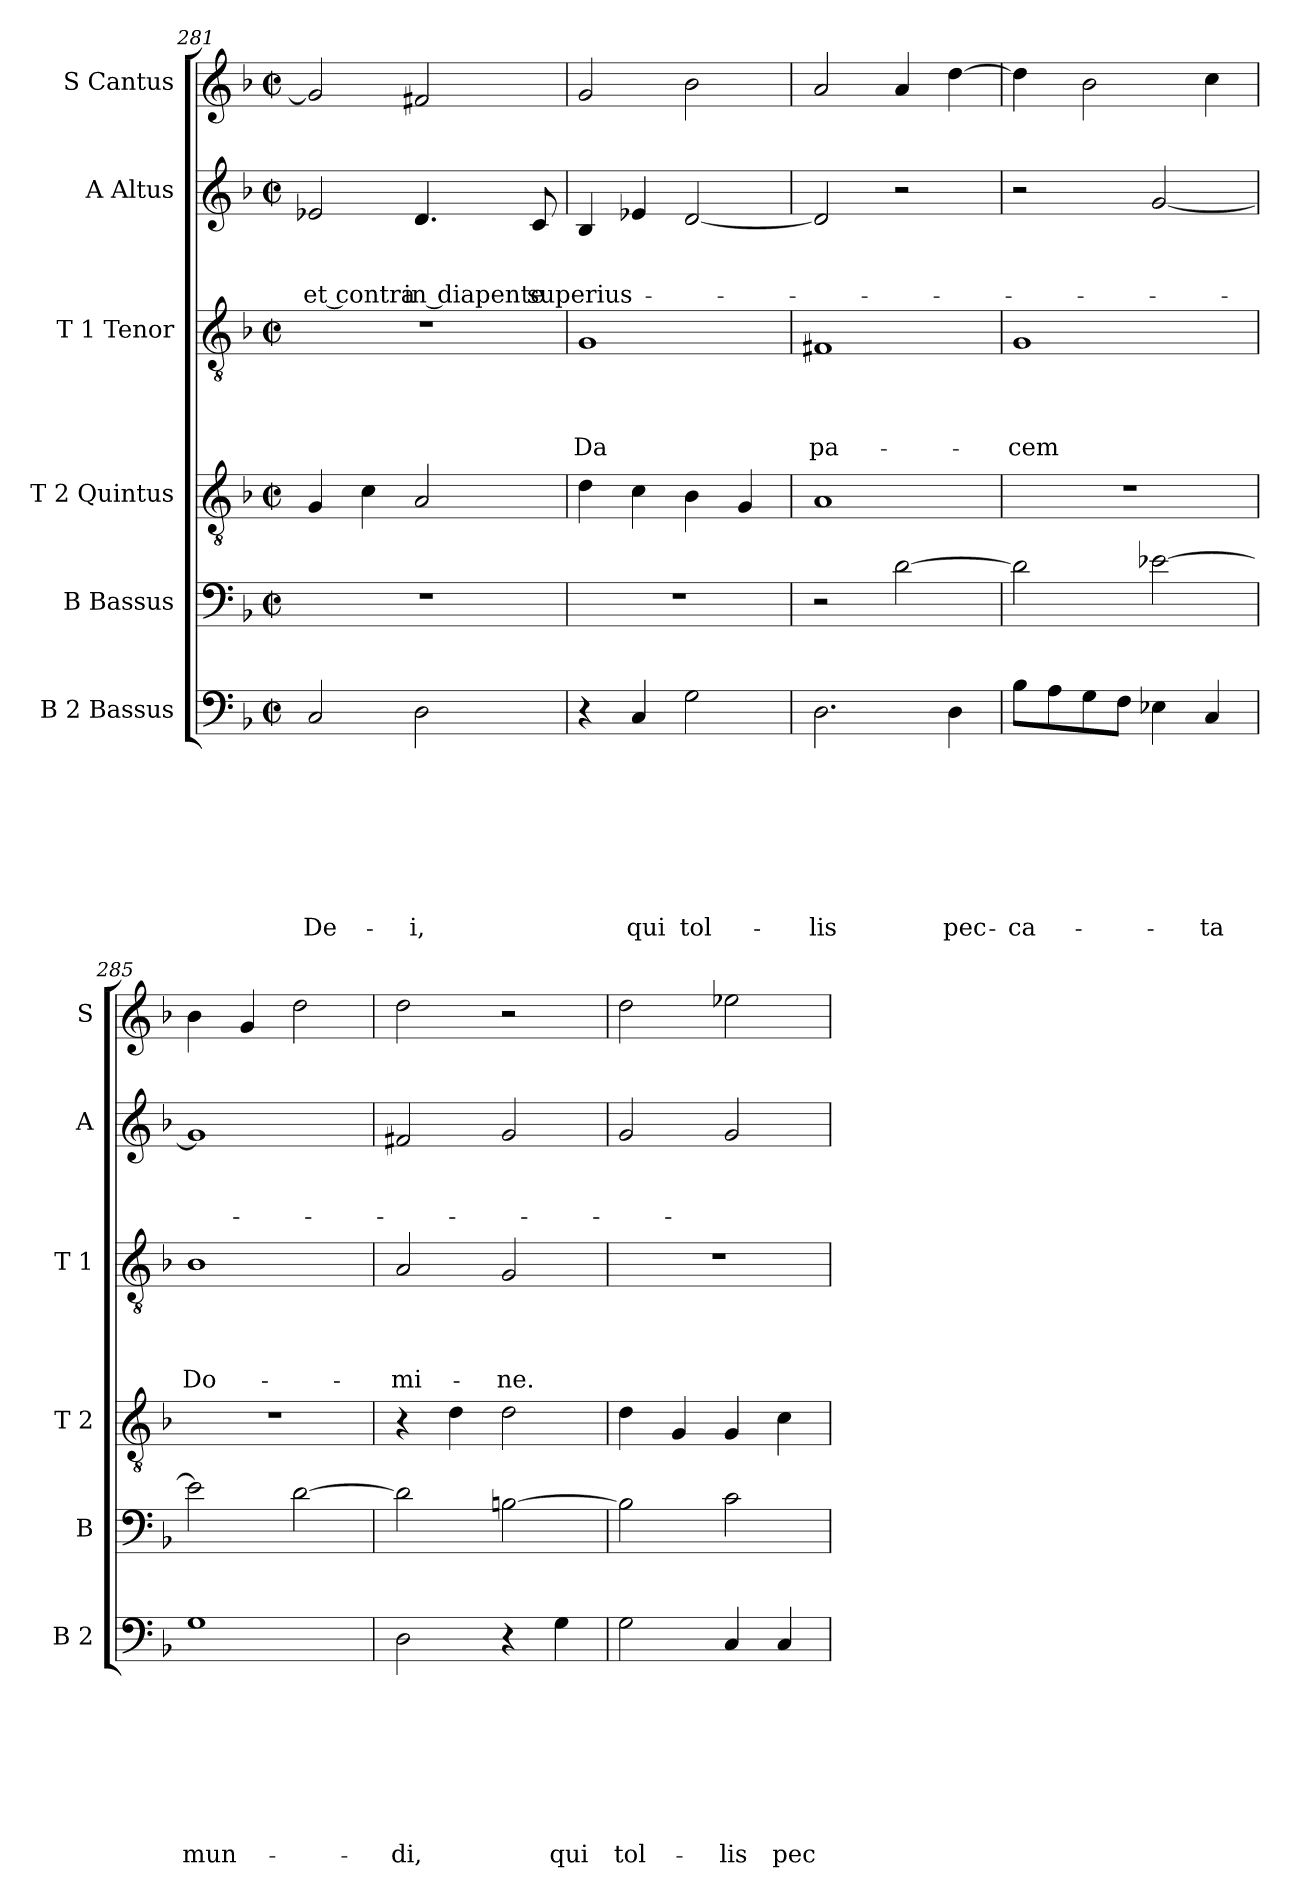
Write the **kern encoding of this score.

**kern	**text	**text	**text	**text	**text	**text	**text	**text	**kern	**kern	**kern	**text	**text	**text	**text	**kern	**text	**text	**text	**kern
*part6	*part6	*part6	*part6	*part6	*part6	*part6	*part6	*part6	*part5	*part4	*part3	*part3	*part3	*part3	*part3	*part2	*part2	*part2	*part2	*part1
*staff6	*staff6	*staff6	*staff6	*staff6	*staff6	*staff6	*staff6	*staff6	*staff5	*staff4	*staff3	*staff3	*staff3	*staff3	*staff3	*staff2	*staff2	*staff2	*staff2	*staff1
*I"B 2 Bassus	*	*	*	*	*	*	*	*	*I"B Bassus	*I"T 2 Quintus	*I"T 1 Tenor	*	*	*	*	*I"A Altus	*	*	*	*I"S Cantus
*I'B 2	*	*	*	*	*	*	*	*	*I'B	*I'T 2	*I'T 1	*	*	*	*	*I'A	*	*	*	*I'S
*clefF4	*	*	*	*	*	*	*	*	*clefF4	*clefGv2	*clefGv2	*	*	*	*	*clefG2	*	*	*	*clefG2
*k[b-]	*	*	*	*	*	*	*	*	*k[b-]	*k[b-]	*k[b-]	*	*	*	*	*k[b-]	*	*	*	*k[b-]
*F:	*	*	*	*	*	*	*	*	*F:	*F:	*F:	*	*	*	*	*F:	*	*	*	*F:
*M2/2	*	*	*	*	*	*	*	*	*M2/2	*M2/2	*M2/2	*	*	*	*	*M2/2	*	*	*	*M2/2
*met(c|)	*	*	*	*	*	*	*	*	*met(c|)	*met(c|)	*met(c|)	*	*	*	*	*met(c|)	*	*	*	*met(c|)
=281	=281	=281	=281	=281	=281	=281	=281	=281	=281	=281	=281	=281	=281	=281	=281	=281	=281	=281	=281	=281
!	!	!	!	!	!	!	!	!LO:LY:b	!	!	!	!	!	!	!	!	!	!	!LO:LY:b	!
2C/	.	.	.	.	.	.	.	De-	1r	4G/	1r	.	.	.	.	2e-X/	.	.	et contra	2g/]
.	.	.	.	.	.	.	.	.	.	4c\	.	.	.	.	.	.	.	.	.	.
!	!	!	!	!	!	!	!	!LO:LY:b	!	!	!	!	!	!	!	!	!	!	!LO:LY:b:rj	!
2D\	.	.	.	.	.	.	.	-i,	.	2A/	.	.	.	.	.	4.d/	.	.	in diapente	2f#X/
!	!	!	!	!	!	!	!	!	!	!	!	!	!	!	!	!	!	!	!LO:LY:b	!
.	.	.	.	.	.	.	.	.	.	.	.	.	.	.	.	8c/	.	.	superius-	.
=282	=282	=282	=282	=282	=282	=282	=282	=282	=282	=282	=282	=282	=282	=282	=282	=282	=282	=282	=282	=282
!	!	!	!	!	!	!	!	!	!	!	!	!	!	!	!LO:LY:b	!	!	!	!	!
4r	.	.	.	.	.	.	.	.	1r	4d\	1G	.	.	.	Da	4B-/	.	.	.	2g/
!	!	!	!	!	!	!	!	!LO:LY:b	!	!	!	!	!	!	!	!	!	!	!	!
4C/	.	.	.	.	.	.	.	qui	.	4c\	.	.	.	.	.	4e-X/	.	.	.	.
!	!	!	!	!	!	!	!	!LO:LY:b	!	!	!	!	!	!	!	!	!	!	!	!
2G\	.	.	.	.	.	.	.	tol-	.	4B-\	.	.	.	.	.	[<2d/	.	.	.	2b-\
.	.	.	.	.	.	.	.	.	.	4G/	.	.	.	.	.	.	.	.	.	.
=283	=283	=283	=283	=283	=283	=283	=283	=283	=283	=283	=283	=283	=283	=283	=283	=283	=283	=283	=283	=283
!	!	!	!	!	!	!	!	!LO:LY:b	!	!	!	!	!	!	!LO:LY:b	!	!	!	!	!
2.D\	.	.	.	.	.	.	.	-lis	2r	1A	1F#X	.	.	.	pa-	2d/]	.	.	.	2a/
.	.	.	.	.	.	.	.	.	[<2d\	.	.	.	.	.	.	2r	.	.	.	4a/
!	!	!	!	!	!	!	!	!LO:LY:b	!	!	!	!	!	!	!	!	!	!	!	!
4D\	.	.	.	.	.	.	.	pec-	.	.	.	.	.	.	.	.	.	.	.	[<4dd\
!!LO:LB:g=z
=284	=284	=284	=284	=284	=284	=284	=284	=284	=284	=284	=284	=284	=284	=284	=284	=284	=284	=284	=284	=284
!	!	!	!	!	!	!	!	!LO:LY:b	!	!	!	!	!	!	!LO:LY:b	!	!	!	!	!
8B-\L	.	.	.	.	.	.	.	-ca-	2d\]	1r	1G	.	.	.	-cem	2r	.	.	.	4dd\]
8A\	.	.	.	.	.	.	.	.	.	.	.	.	.	.	.	.	.	.	.	.
8G\	.	.	.	.	.	.	.	.	.	.	.	.	.	.	.	.	.	.	.	2b-\
8F\J	.	.	.	.	.	.	.	.	.	.	.	.	.	.	.	.	.	.	.	.
4E-X\	.	.	.	.	.	.	.	.	[>2e-X\	.	.	.	.	.	.	[<2g/	.	.	.	.
!	!	!	!	!	!	!	!	!LO:LY:b	!	!	!	!	!	!	!	!	!	!	!	!
4C/	.	.	.	.	.	.	.	-ta	.	.	.	.	.	.	.	.	.	.	.	4cc\
=285	=285	=285	=285	=285	=285	=285	=285	=285	=285	=285	=285	=285	=285	=285	=285	=285	=285	=285	=285	=285
!	!	!	!	!	!	!	!	!LO:LY:b	!	!	!	!	!	!	!LO:LY:b	!	!	!	!	!
1G	.	.	.	.	.	.	.	mun-	2e-\]	1r	1B-	.	.	.	Do-	1g]	.	.	.	4b-\
.	.	.	.	.	.	.	.	.	.	.	.	.	.	.	.	.	.	.	.	4g/
.	.	.	.	.	.	.	.	.	[>2d\	.	.	.	.	.	.	.	.	.	.	2dd\
=286	=286	=286	=286	=286	=286	=286	=286	=286	=286	=286	=286	=286	=286	=286	=286	=286	=286	=286	=286	=286
!	!	!	!	!	!	!	!	!LO:LY:b	!	!	!	!	!	!	!LO:LY:b	!	!	!	!	!
2D\	.	.	.	.	.	.	.	-di,	2d\]	4r	2A/	.	.	.	-mi-	2f#X/	.	.	.	2dd\
.	.	.	.	.	.	.	.	.	.	4d\	.	.	.	.	.	.	.	.	.	.
!	!	!	!	!	!	!	!	!	!	!	!	!	!	!	!LO:LY:b	!	!	!	!	!
4r	.	.	.	.	.	.	.	.	[>2Bn\	2d\	2G/	.	.	.	-ne.	2g/	.	.	.	2r
!	!	!	!	!	!	!	!	!LO:LY:b	!	!	!	!	!	!	!	!	!	!	!	!
4G\	.	.	.	.	.	.	.	qui	.	.	.	.	.	.	.	.	.	.	.	.
=287	=287	=287	=287	=287	=287	=287	=287	=287	=287	=287	=287	=287	=287	=287	=287	=287	=287	=287	=287	=287
!	!	!	!	!	!	!	!	!LO:LY:b	!	!	!	!	!	!	!	!	!	!	!	!
2G\	.	.	.	.	.	.	.	tol-	2B\]	4d\	1r	.	.	.	.	2g/	.	.	.	2dd\
.	.	.	.	.	.	.	.	.	.	4G/	.	.	.	.	.	.	.	.	.	.
!	!	!	!	!	!	!	!	!LO:LY:b	!	!	!	!	!	!	!	!	!	!	!	!
4C/	.	.	.	.	.	.	.	-lis	2c\	4G/	.	.	.	.	.	2g/	.	.	.	2ee-X\
!	!	!	!	!	!	!	!	!LO:LY:b	!	!	!	!	!	!	!	!	!	!	!	!
4C/	.	.	.	.	.	.	.	pec-	.	4c\	.	.	.	.	.	.	.	.	.	.
=	=	=	=	=	=	=	=	=	=	=	=	=	=	=	=	=	=	=	=	=
*-	*-	*-	*-	*-	*-	*-	*-	*-	*-	*-	*-	*-	*-	*-	*-	*-	*-	*-	*-	*-
